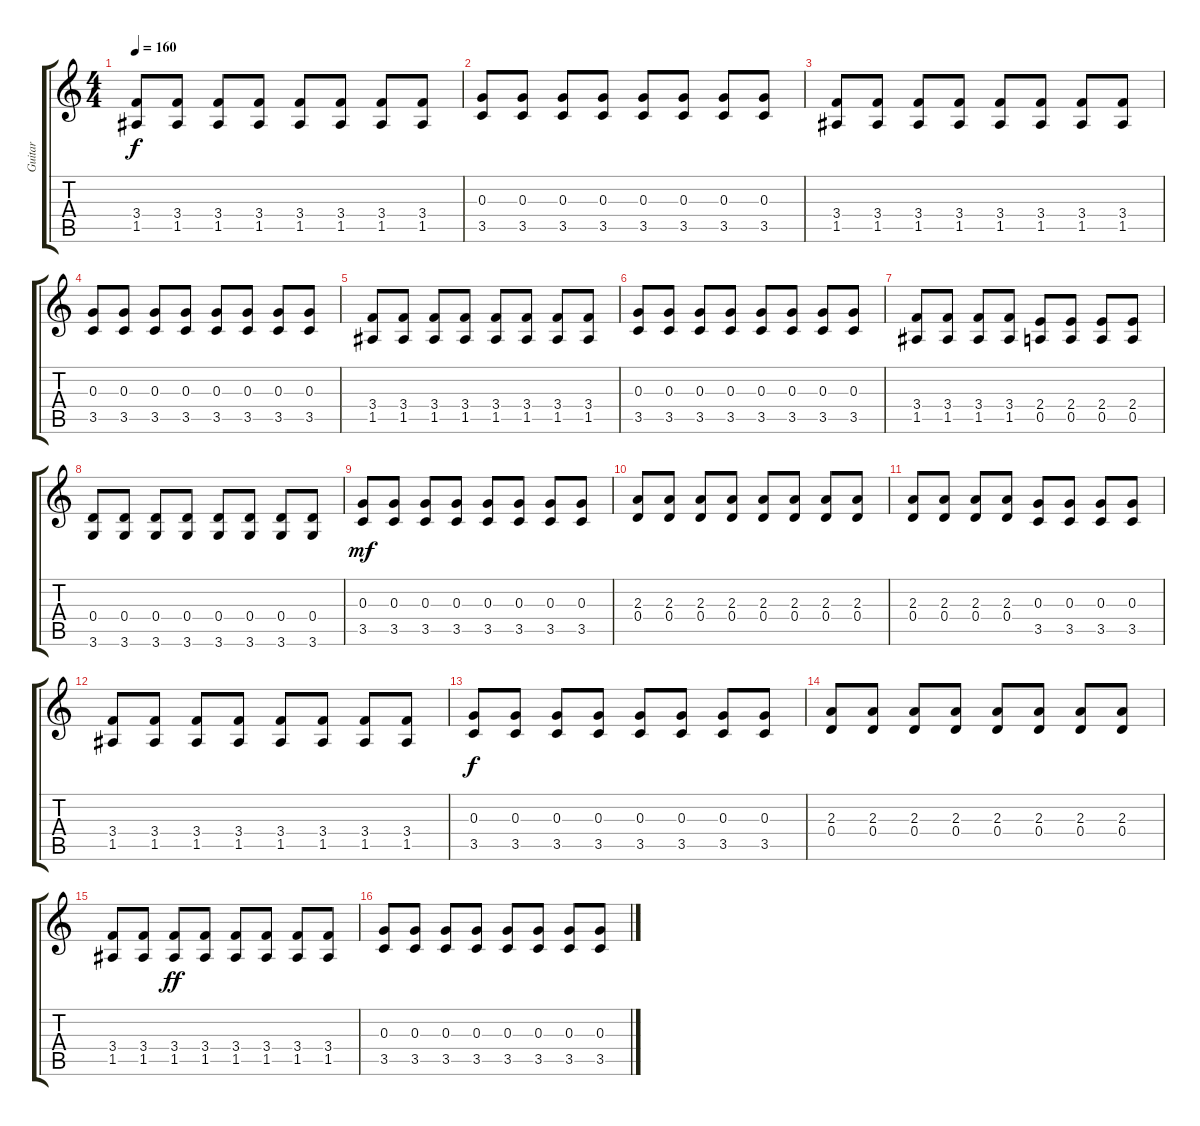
\track ("Guitar" "Guitar") {instrument electricguitarclean}
\staff {score tabs}
\tuning (E4 B3 G3 D3 A2 E2) {hide}
\ts (4 4)
\tempo 160
\clef g2
\ks c
(3.4 1.5).8{dy f} (3.4 1.5).8 (3.4 1.5).8 (3.4 1.5).8 (3.4 1.5).8 (3.4 1.5).8 (3.4 1.5).8 (3.4 1.5).8 |
(0.3 3.5).8 (0.3 3.5).8 (0.3 3.5).8 (0.3 3.5).8 (0.3 3.5).8 (0.3 3.5).8 (0.3 3.5).8 (0.3 3.5).8 |
(3.4 1.5).8 (3.4 1.5).8 (3.4 1.5).8 (3.4 1.5).8 (3.4 1.5).8 (3.4 1.5).8 (3.4 1.5).8 (3.4 1.5).8 |
(0.3 3.5).8 (0.3 3.5).8 (0.3 3.5).8 (0.3 3.5).8 (0.3 3.5).8 (0.3 3.5).8 (0.3 3.5).8 (0.3 3.5).8 |
(3.4 1.5).8 (3.4 1.5).8 (3.4 1.5).8 (3.4 1.5).8 (3.4 1.5).8 (3.4 1.5).8 (3.4 1.5).8 (3.4 1.5).8 |
(0.3 3.5).8 (0.3 3.5).8 (0.3 3.5).8 (0.3 3.5).8 (0.3 3.5).8 (0.3 3.5).8 (0.3 3.5).8 (0.3 3.5).8 |
(3.4 1.5).8 (3.4 1.5).8 (3.4 1.5).8 (3.4 1.5).8 (2.4 0.5).8 (2.4 0.5).8 (2.4 0.5).8 (2.4 0.5).8 |
(0.4 3.6).8 (0.4 3.6).8 (0.4 3.6).8 (0.4 3.6).8 (0.4 3.6).8 (0.4 3.6).8 (0.4 3.6).8 (0.4 3.6).8 |
(0.3 3.5).8{dy mf} (0.3 3.5).8 (0.3 3.5).8 (0.3 3.5).8 (0.3 3.5).8 (0.3 3.5).8 (0.3 3.5).8 (0.3 3.5).8 |
(2.3 0.4).8 (2.3 0.4).8 (2.3 0.4).8 (2.3 0.4).8 (2.3 0.4).8 (2.3 0.4).8 (2.3 0.4).8 (2.3 0.4).8 |
(2.3 0.4).8 (2.3 0.4).8 (2.3 0.4).8 (2.3 0.4).8 (0.3 3.5).8 (0.3 3.5).8 (0.3 3.5).8 (0.3 3.5).8 |
(3.4 1.5).8 (3.4 1.5).8 (3.4 1.5).8 (3.4 1.5).8 (3.4 1.5).8 (3.4 1.5).8 (3.4 1.5).8 (3.4 1.5).8 |
(0.3 3.5).8{dy f} (0.3 3.5).8 (0.3 3.5).8 (0.3 3.5).8 (0.3 3.5).8 (0.3 3.5).8 (0.3 3.5).8 (0.3 3.5).8 |
(2.3 0.4).8 (2.3 0.4).8 (2.3 0.4).8 (2.3 0.4).8 (2.3 0.4).8 (2.3 0.4).8 (2.3 0.4).8 (2.3 0.4).8 |
(3.4 1.5).8 (3.4 1.5).8 (3.4 1.5).8{dy ff} (3.4 1.5).8 (3.4 1.5).8 (3.4 1.5).8 (3.4 1.5).8 (3.4 1.5).8 |
(0.3 3.5).8 (0.3 3.5).8 (0.3 3.5).8 (0.3 3.5).8 (0.3 3.5).8 (0.3 3.5).8 (0.3 3.5).8 (0.3 3.5).8
